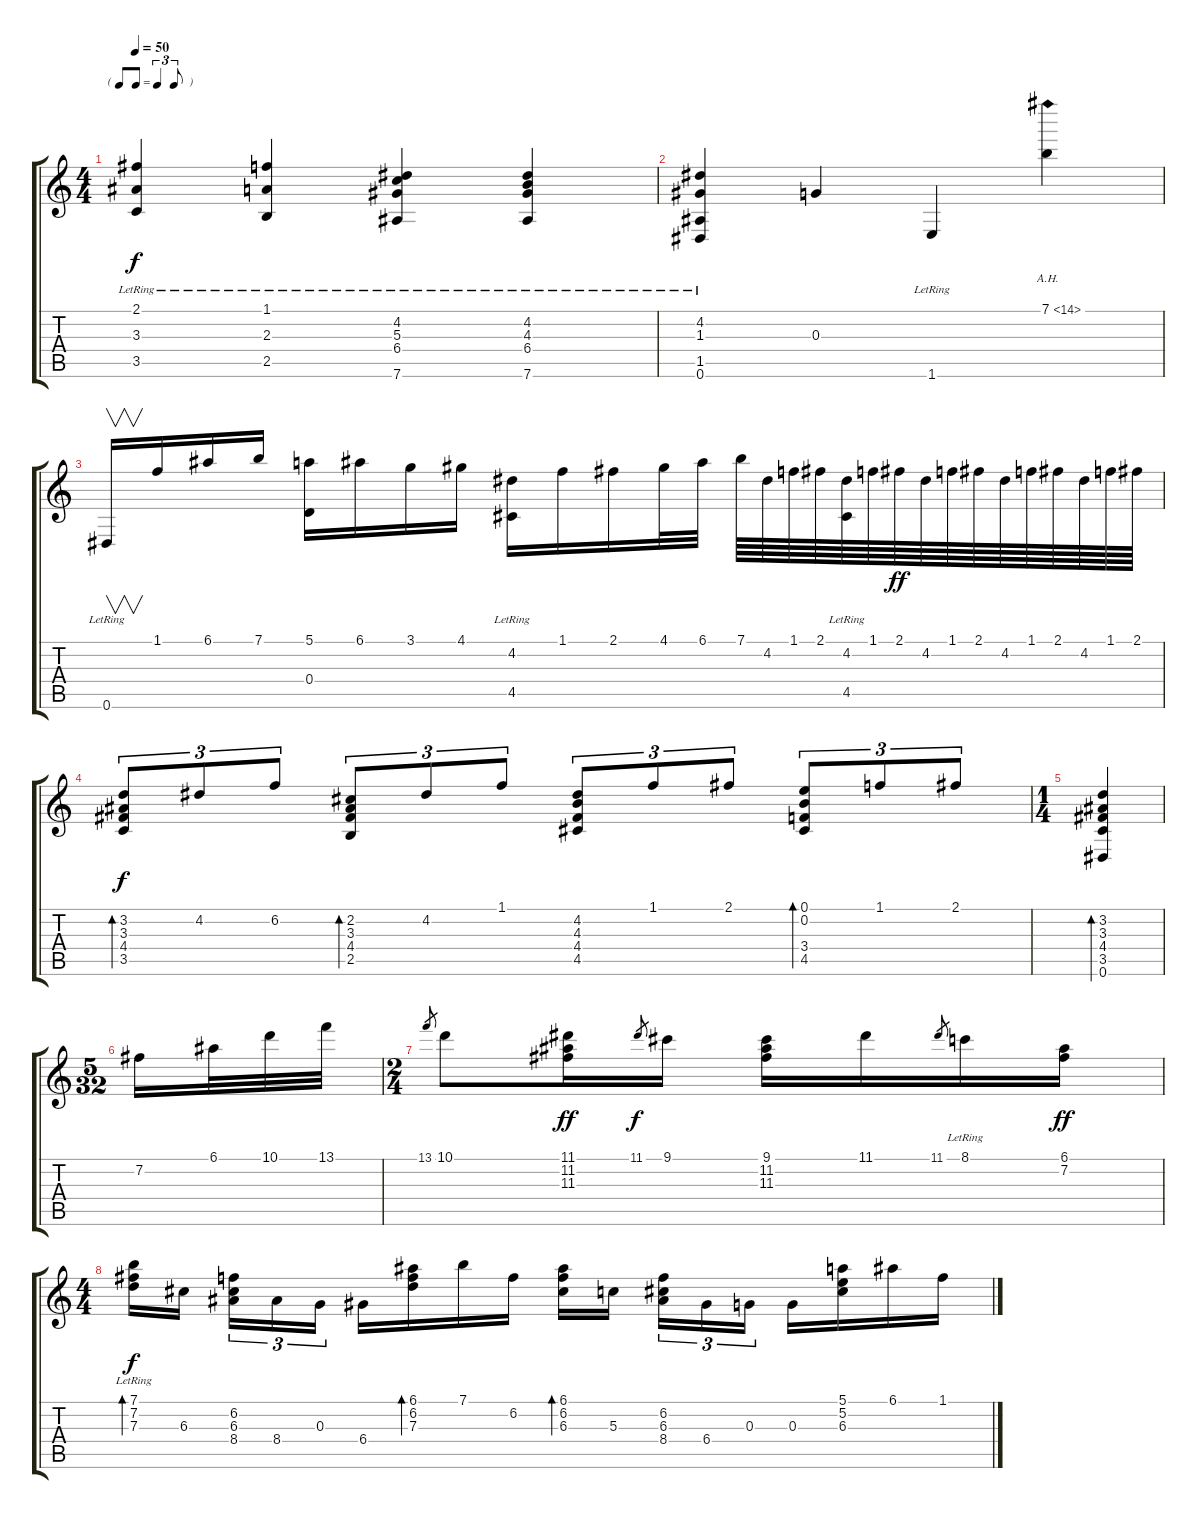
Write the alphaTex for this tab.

\track "" {instrument acousticbass}
\staff {score tabs}
\tuning (E4 B3 G3 D3 A2 Eb2) {hide}
\ts (4 4)
\tf triplet8th
\tempo 50
\clef g2
\ks c
(2.1 3.3 3.5{lr}).4{dy f} (1.1 2.3 2.5{lr}).4 (4.2 5.3 6.4 7.6{lr}).4 (4.2 4.3 6.4 7.6{lr}).4 |
(4.2 1.3 1.5 0.6{lr}).4 0.3.4 1.6{lr}.4 7.1{ah 7}.4 |
0.6{lr}.16{v} 1.1.16 6.1.16 7.1.16 (5.1 0.4).16 6.1.16 3.1.16 4.1.16 (4.2 4.5{lr}).16 1.1.16 2.1.16 4.1.32 6.1.32 7.1.64 4.2.64 1.1.64 2.1.64 (4.2 4.5{lr}).64 1.1.64 2.1.64{dy ff} 4.2.64 1.1.64 2.1.64 4.2.64 1.1.64 2.1.64 4.2.64 1.1.64 2.1.64 |
(3.2 3.3 4.4 3.5).8{tu (3 2) bd 30 dy f} 4.2.8{tu (3 2)} 6.2.8{tu (3 2)} (2.2 3.3 4.4 2.5).8{tu (3 2) bd 30} 4.2.8{tu (3 2)} 1.1.8{tu (3 2)} (4.2 4.3 4.4 4.5).8{tu (3 2)} 1.1.8{tu (3 2)} 2.1.8{tu (3 2)} (0.1 0.2 3.4 4.5).8{tu (3 2) bd 30} 1.1.8{tu (3 2)} 2.1.8{tu (3 2)} |
\ts (1 4)
(3.2 3.3 4.4 3.5 0.6).4{bd 30} |
\ts (5 32)
7.2.16 6.1.32 10.1.32 13.1.32 |
\ts (2 4)
13.1.8{gr} 10.1.8 (11.1 11.2 11.3).16{dy ff} 11.1.8{gr dy f} 9.1.16 (9.1 11.2 11.3).16 11.1.16 11.1.8{gr} 8.1{lr}.16 (6.1 7.2).16{dy ff} |
\ts (4 4)
(7.1 7.2 7.3{lr}).16{bd 30 dy f} 6.3.16 (6.2 6.3 8.4).16{tu (3 2)} 8.4.16{tu (3 2)} 0.3.16{tu (3 2)} 6.4.16 (6.1 6.2 7.3).16{bd 30} 7.1.16 6.2.16 (6.1 6.2 6.3).16{bd 30} 5.3.16 (6.2 6.3 8.4).16{tu (3 2)} 6.4.16{tu (3 2)} 0.3.16{tu (3 2)} 0.3.16 (5.1 5.2 6.3).16 6.1.16 1.1.16
